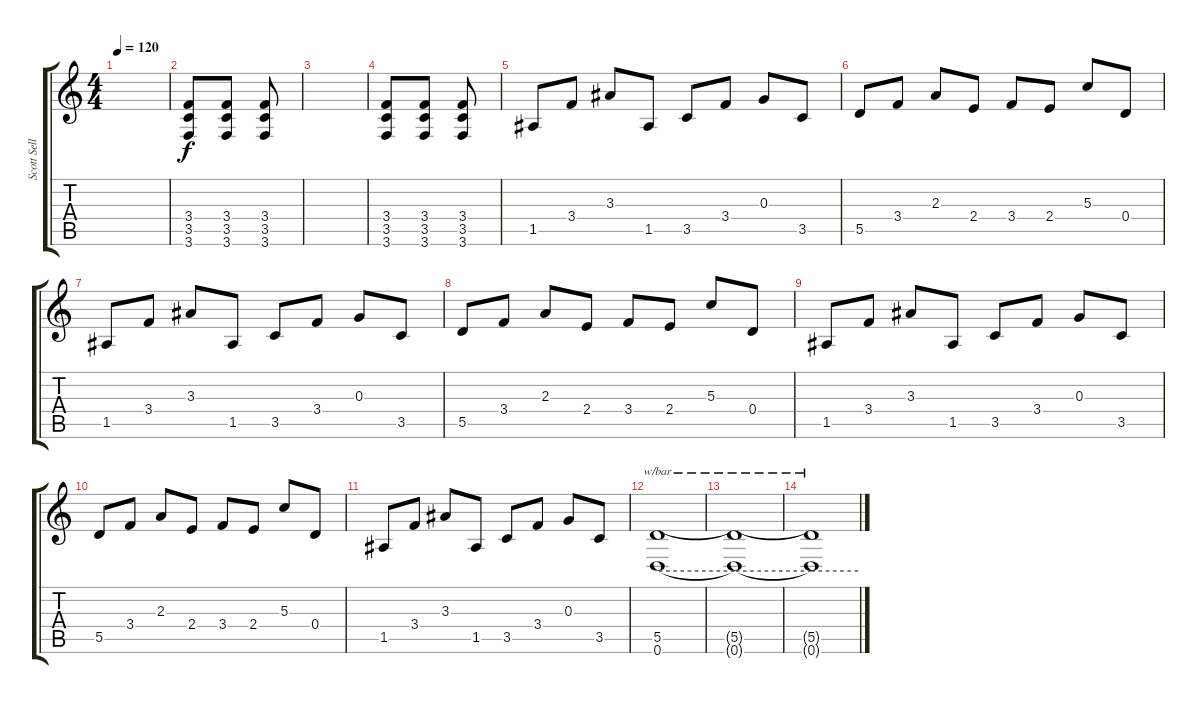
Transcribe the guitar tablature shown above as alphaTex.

\track ("Scott Sellers Rhythm" "Scott Sell") {instrument distortionguitar}
\staff {score tabs}
\tuning (E4 B3 G3 D3 A2 D2) {hide}
\ts (4 4)
\tempo 120
\clef g2
\ks c
|
(3.4 3.5 3.6).8 (3.4 3.5 3.6).8 (3.4 3.5 3.6).8 |
|
(3.4 3.5 3.6).8 (3.4 3.5 3.6).8 (3.4 3.5 3.6).8 |
1.5.8 3.4.8 3.3.8 1.5.8 3.5.8 3.4.8 0.3.8 3.5.8 |
5.5.8 3.4.8 2.3.8 2.4.8 3.4.8 2.4.8 5.3.8 0.4.8 |
1.5.8 3.4.8 3.3.8 1.5.8 3.5.8 3.4.8 0.3.8 3.5.8 |
5.5.8 3.4.8 2.3.8 2.4.8 3.4.8 2.4.8 5.3.8 0.4.8 |
1.5.8 3.4.8 3.3.8 1.5.8 3.5.8 3.4.8 0.3.8 3.5.8 |
5.5.8 3.4.8 2.3.8 2.4.8 3.4.8 2.4.8 5.3.8 0.4.8 |
1.5.8 3.4.8 3.3.8 1.5.8 3.5.8 3.4.8 0.3.8 3.5.8 |
(5.5 0.6).1{tbe (hold default 0 0 60 0)} |
(5.5{t} 0.6{t}).1{tbe (hold default 0 0 60 0)} |
(5.5{t} 0.6{t}).1{tbe (hold default 0 0 60 0)}
